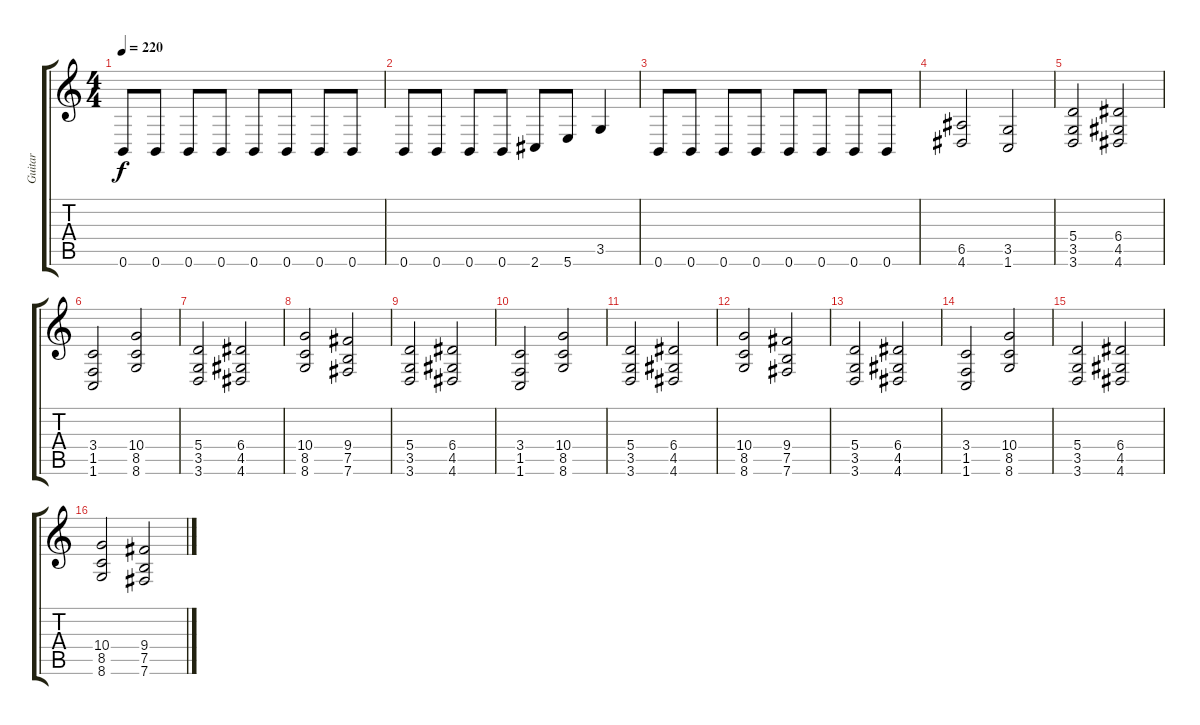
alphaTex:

\track ("Guitar" "Guitar") {instrument overdrivenguitar}
\staff {score tabs}
\tuning (B3 Gb3 D3 A2 E2 B1) {hide}
\ts (4 4)
\tempo 220
\clef g2
\ks c
0.6.8{dy f} 0.6.8 0.6.8 0.6.8 0.6.8 0.6.8 0.6.8 0.6.8 |
0.6.8 0.6.8 0.6.8 0.6.8 2.6.8 5.6.8 3.5.4 |
0.6.8 0.6.8 0.6.8 0.6.8 0.6.8 0.6.8 0.6.8 0.6.8 |
(6.5 4.6).2 (3.5 1.6).2 |
(5.4 3.5 3.6).2 (6.4 4.5 4.6).2 |
(3.4 1.5 1.6).2 (10.4 8.5 8.6).2 |
(5.4 3.5 3.6).2 (6.4 4.5 4.6).2 |
(10.4 8.5 8.6).2 (9.4 7.5 7.6).2 |
(5.4 3.5 3.6).2 (6.4 4.5 4.6).2 |
(3.4 1.5 1.6).2 (10.4 8.5 8.6).2 |
(5.4 3.5 3.6).2 (6.4 4.5 4.6).2 |
(10.4 8.5 8.6).2 (9.4 7.5 7.6).2 |
(5.4 3.5 3.6).2 (6.4 4.5 4.6).2 |
(3.4 1.5 1.6).2 (10.4 8.5 8.6).2 |
(5.4 3.5 3.6).2 (6.4 4.5 4.6).2 |
(10.4 8.5 8.6).2 (9.4 7.5 7.6).2
